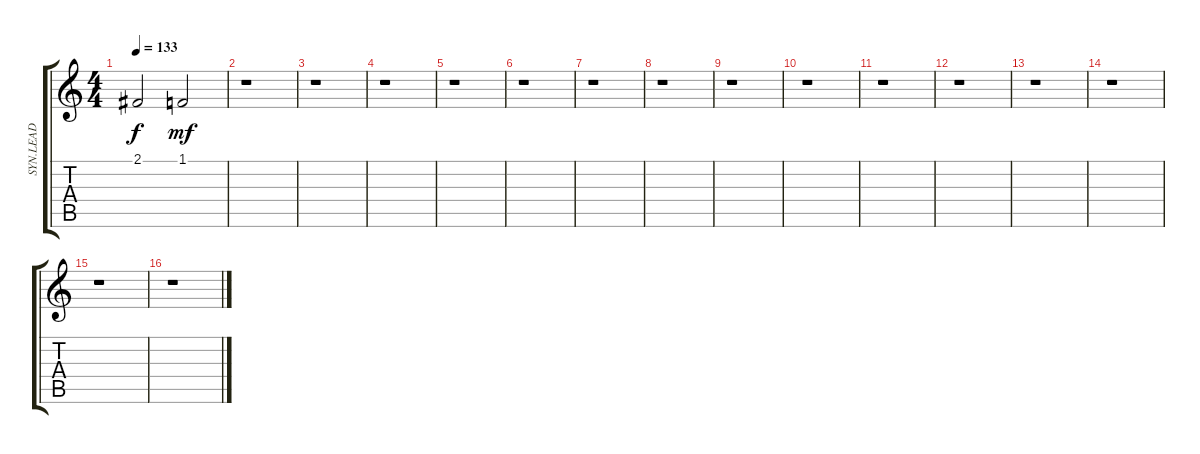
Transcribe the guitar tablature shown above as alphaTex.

\track ("SYN.LEAD                            " "SYN.LEAD  ") {instrument lead2sawtooth}
\staff {score tabs}
\tuning (E4 B3 G3 D3 A2 E2) {hide}
\ts (4 4)
\tempo 133
\clef g2
\ks c
2.1.2{dy f} 1.1.2{dy mf} |
r.1 |
r.1 |
r.1 |
r.1 |
r.1 |
r.1 |
r.1 |
r.1 |
r.1 |
r.1 |
r.1 |
r.1 |
r.1 |
r.1 |
r.1
